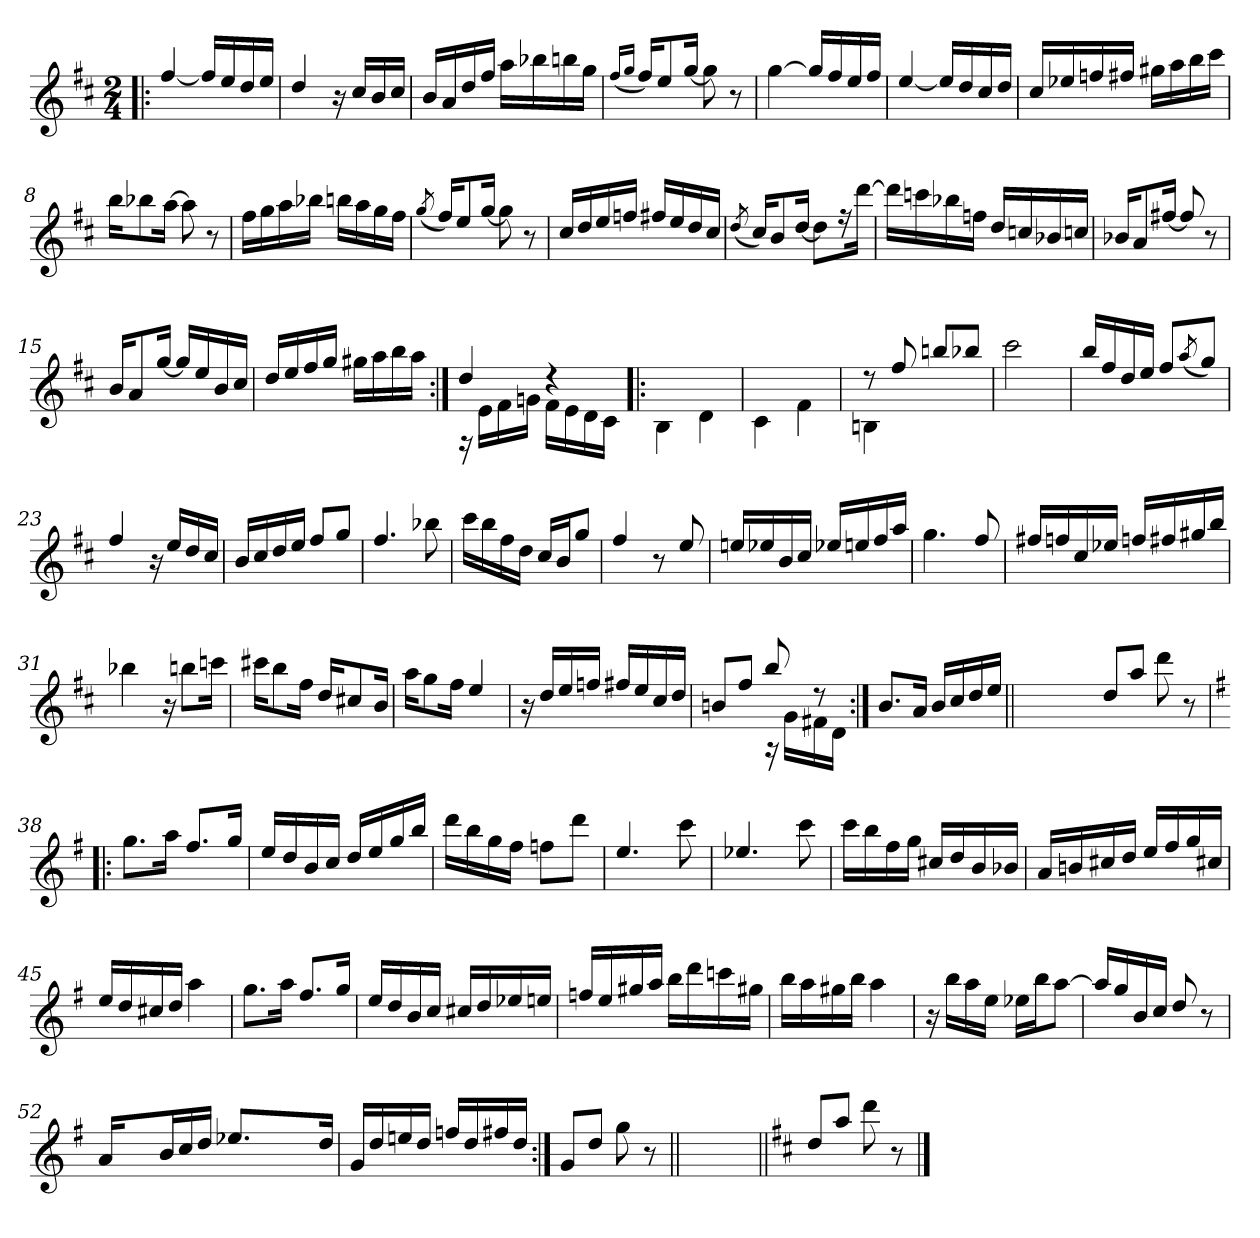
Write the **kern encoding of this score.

**kern
*part1
*staff1
*clefG2
*k[f#c#]
*D:
*M2/4
=1!|:
[4ff#/
16ff#/LL]
16ee/
16dd/
16ee/JJ
=2
4dd/
16r
16cc#/LL
16b/
16cc#/JJ
=3
16b/LL
16a/
16dd/
16ff#/JJ
16aa\LL
16bb-X\
16bbn\
16gg\JJ
=4
(<16qff#/LL
16qgg/JJ
16ff#/KL)
8ee/
[16gg/Jk
8gg\]
8r
!!LO:LB:g=z
=5
[4gg\
16gg/LL]
16ff#/
16ee/
16ff#/JJ
=6
[4ee/
16ee/LL]
16dd/
16cc#/
16dd/JJ
=7
16cc#/LL
16ee-X/
16ffn/
16ff#X/JJ
16gg#X\LL
16aa\
16bb\
16ccc#\JJ
=8
16bb\KL
8bb-X\
[16aa\Jk
8aa\]
8r
!!LO:LB:g=z
=9
16ff#\LL
16gg\
16aa\
16bb-X\JJ
16bbn\LL
16aa\
16gg\
16ff#\JJ
=10
(<8qgg/
16ff#/KL)
8ee/
[16gg/Jk
8gg\]
8r
=11
16cc#/LL
16dd/
16ee/
16ffn/JJ
16ff#X/LL
16ee/
16dd/
16cc#/JJ
=12
(<8qdd/
16cc#/KL)
8b/
[16dd/Jk
8dd\L]
16r
[16ddd\Jk
!!LO:LB:g=z
=13
16ddd\LL]
16cccn\
16bb-X\
16ffn\JJ
16dd/LL
16ccn/
16b-X/
16ccn/JJ
=14
16b-X/KL
8a/
[16ff#X/Jk
8ff#/]
8r
=15
16b/KL
8a/
[16gg/Jk
16gg/LL]
16ee/
16b/
16cc#/JJ
=16
16dd/LL
16ee/
16ff#/
16gg/JJ
16gg#X\LL
16aa\
16bb\
16aa\JJ
!!LO:LB:g=z
=17:|!
*^
4dd/	16rF
.	16e!\LL
.	16f#!\
.	16gn!\JJ
4rdd	16f#!\LL
.	16e!\
.	16d!\
.	16c#!\JJ
*v	*v
=18!|:
4B!\
4d!\
=19
4c#!\
4f#!\
=20
*^
8rdd	4Bn!\
8ff#/	.
8bbn/L	4ryy
8bb-X/J	.
*v	*v
=21
2ccc#\
!!LO:LB:g=z
=22
16bb/LL
16ff#/
16dd/
16ee/JJ
8ff#/L
(<8qaa/
8gg/J)
=23
4ff#/
16r
16ee/LL
16dd/
16cc#/JJ
=24
16b/LL
16cc#/
16dd/
16ee/JJ
8ff#/L
8gg/J
=25
4.ff#/
8bb-X\
!!LO:LB:g=z
=26
16ccc#\LL
16bb\
16ff#\
16dd\JJ
16cc#/LL
16b/J
8gg/J
=27
4ff#/
8r
8ee/
=28
16een/LL
16ee-X/
16b/
16cc#/JJ
16ee-X/LL
16een/
16ff#/
16aa/JJ
=29
4.gg\
8ff#/
!!LO:LB:g=z
=30
16ff#X/LL
16ffn/
16cc#/
16ee-X/JJ
16ffn/LL
16ff#X/
16gg#X/
16bb/JJ
=31
4bb-X\
16r
8bbn\L
16cccn\Jk
=32
16ccc#X\KL
8bb\
16ff#\Jk
16dd/KL
8cc#X/
16b/Jk
=33
16aa\KL
8gg\
16ff#\Jk
4ee/
!!LO:LB:g=z
=34
16r
16dd/LL
16ee/
16ffn/JJ
16ff#X/LL
16ee/
16cc#/
16dd/JJ
=35
*^
8bn/L	4ryy
8ff#/J	.
8bb/	16rG
.	16g!\LL
8rdd	16f#X!\
.	16d!\JJ
*v	*v
=36:|!
8.b/L
16a/Jk
16b/LL
16cc#/
16dd/
16ee/JJ
=36X361||
2ryy
!!LO:PB:g=z
=37-
8dd/L
8aa/J
8ddd\
8r
=38!|:
*k[f#]
*G:
8.gg\L
16aa\Jk
8.ff#/L
16gg/Jk
=39
16ee/LL
16dd/
16b/
16cc/JJ
16dd/LL
16ee/
16gg/
16bb/JJ
=40
16ddd\LL
16bb\
16gg\
16ff#\JJ
8ffn\L
8ddd\J
!!LO:LB:g=z
=41
4.ee/
8ccc\
=42
4.ee-X/
8ccc\
=43
16ccc\LL
16bb\
16ff#\
16gg\JJ
16cc#X/LL
16dd/
16b/
16b-X/JJ
=44
16a/LL
16bn/
16cc#X/
16dd/JJ
16ee/LL
16ff#/
16gg/
16cc#X/JJ
!!LO:LB:g=z
=45
16ee/LL
16dd/
16cc#X/
16dd/JJ
4aa\
=46
8.gg\L
16aa\Jk
8.ff#/L
16gg/Jk
=47
16ee/LL
16dd/
16b/
16cc/JJ
16cc#X/LL
16dd/
16ee-X/
16een/JJ
=48
16ffn/LL
16ee/
16gg#X/
16aa/JJ
16bb\LL
16ddd\
16cccn\
16gg#X\JJ
!!LO:LB:g=z
=49
16bb\LL
16aa\
16gg#X\
16bb\JJ
4aa\
=50
16r
16bb\LL
16aa\
16ee\JJ
16ee-X\LL
16bb\J
[8aa\J
=51
16aa/LL]
16gg/
16b/
16cc/JJ
8dd/
8r
=52
16a/LL
4ryy
16b/
16cc/
16dd/JJ
8.ee-X/L
8ryy
8ryy
16dd/Jk
!!LO:LB:g=z
=53
16g/LL
16dd/
16een/
16dd/JJ
16ffn/LL
16dd/
16ff#X/
16dd/JJ
=54:|!
8g/L
8dd/J
8gg\
8r
=54X542||
2ryy
=55||
*k[f#c#]
*D:
8dd/L
8aa/J
8ddd\
8r
==
*-
